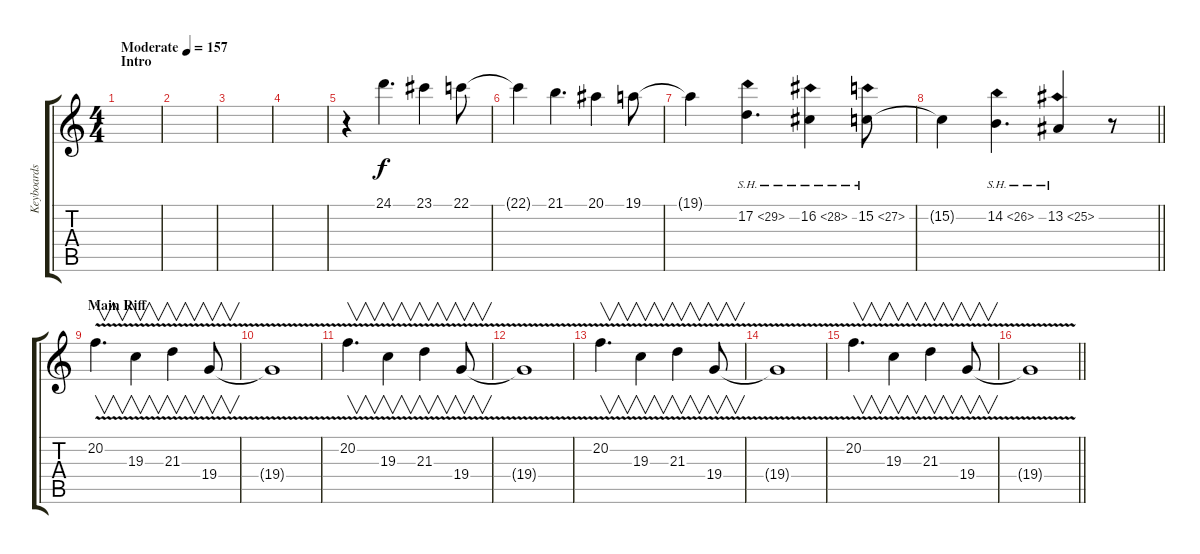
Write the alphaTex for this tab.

\track ("Keyboards I" "Keyboards ") {instrument pad1newage}
\staff {score tabs}
\tuning (D4 A3 F3 C3 G2 D2) {hide}
\ts (4 4)
\section ("" "Intro")
\tempo (157 "Moderate")
\clef g2
\ks c
|
|
|
|
r.4 24.1.4{d} 23.1.4 22.1.8 |
22.1{t}.4 21.1.4{d} 20.1.4 19.1.8 |
19.1{t}.4 17.2{sh 12}.4{d} 16.2{sh 12}.4 15.2{sh 12}.8 |
\barLineRight lightlight
15.2{t}.4 14.2{sh 12}.4{d} 13.2{sh 12}.4 r.8 |
\section ("" "Main Riff")
20.2{v}.4{v d volume 11 instrument lead1square} 19.3{v}.4{v} 21.3{v}.4{v} 19.4{v}.8{v} |
19.4{t}.1 |
20.2{v}.4{v d} 19.3{v}.4{v} 21.3{v}.4{v} 19.4{v}.8{v} |
19.4{t}.1 |
20.2{v}.4{v d} 19.3{v}.4{v} 21.3{v}.4{v} 19.4{v}.8{v} |
19.4{t}.1 |
20.2{v}.4{v d} 19.3{v}.4{v} 21.3{v}.4{v} 19.4{v}.8{v} |
\barLineRight lightlight
19.4{t}.1
